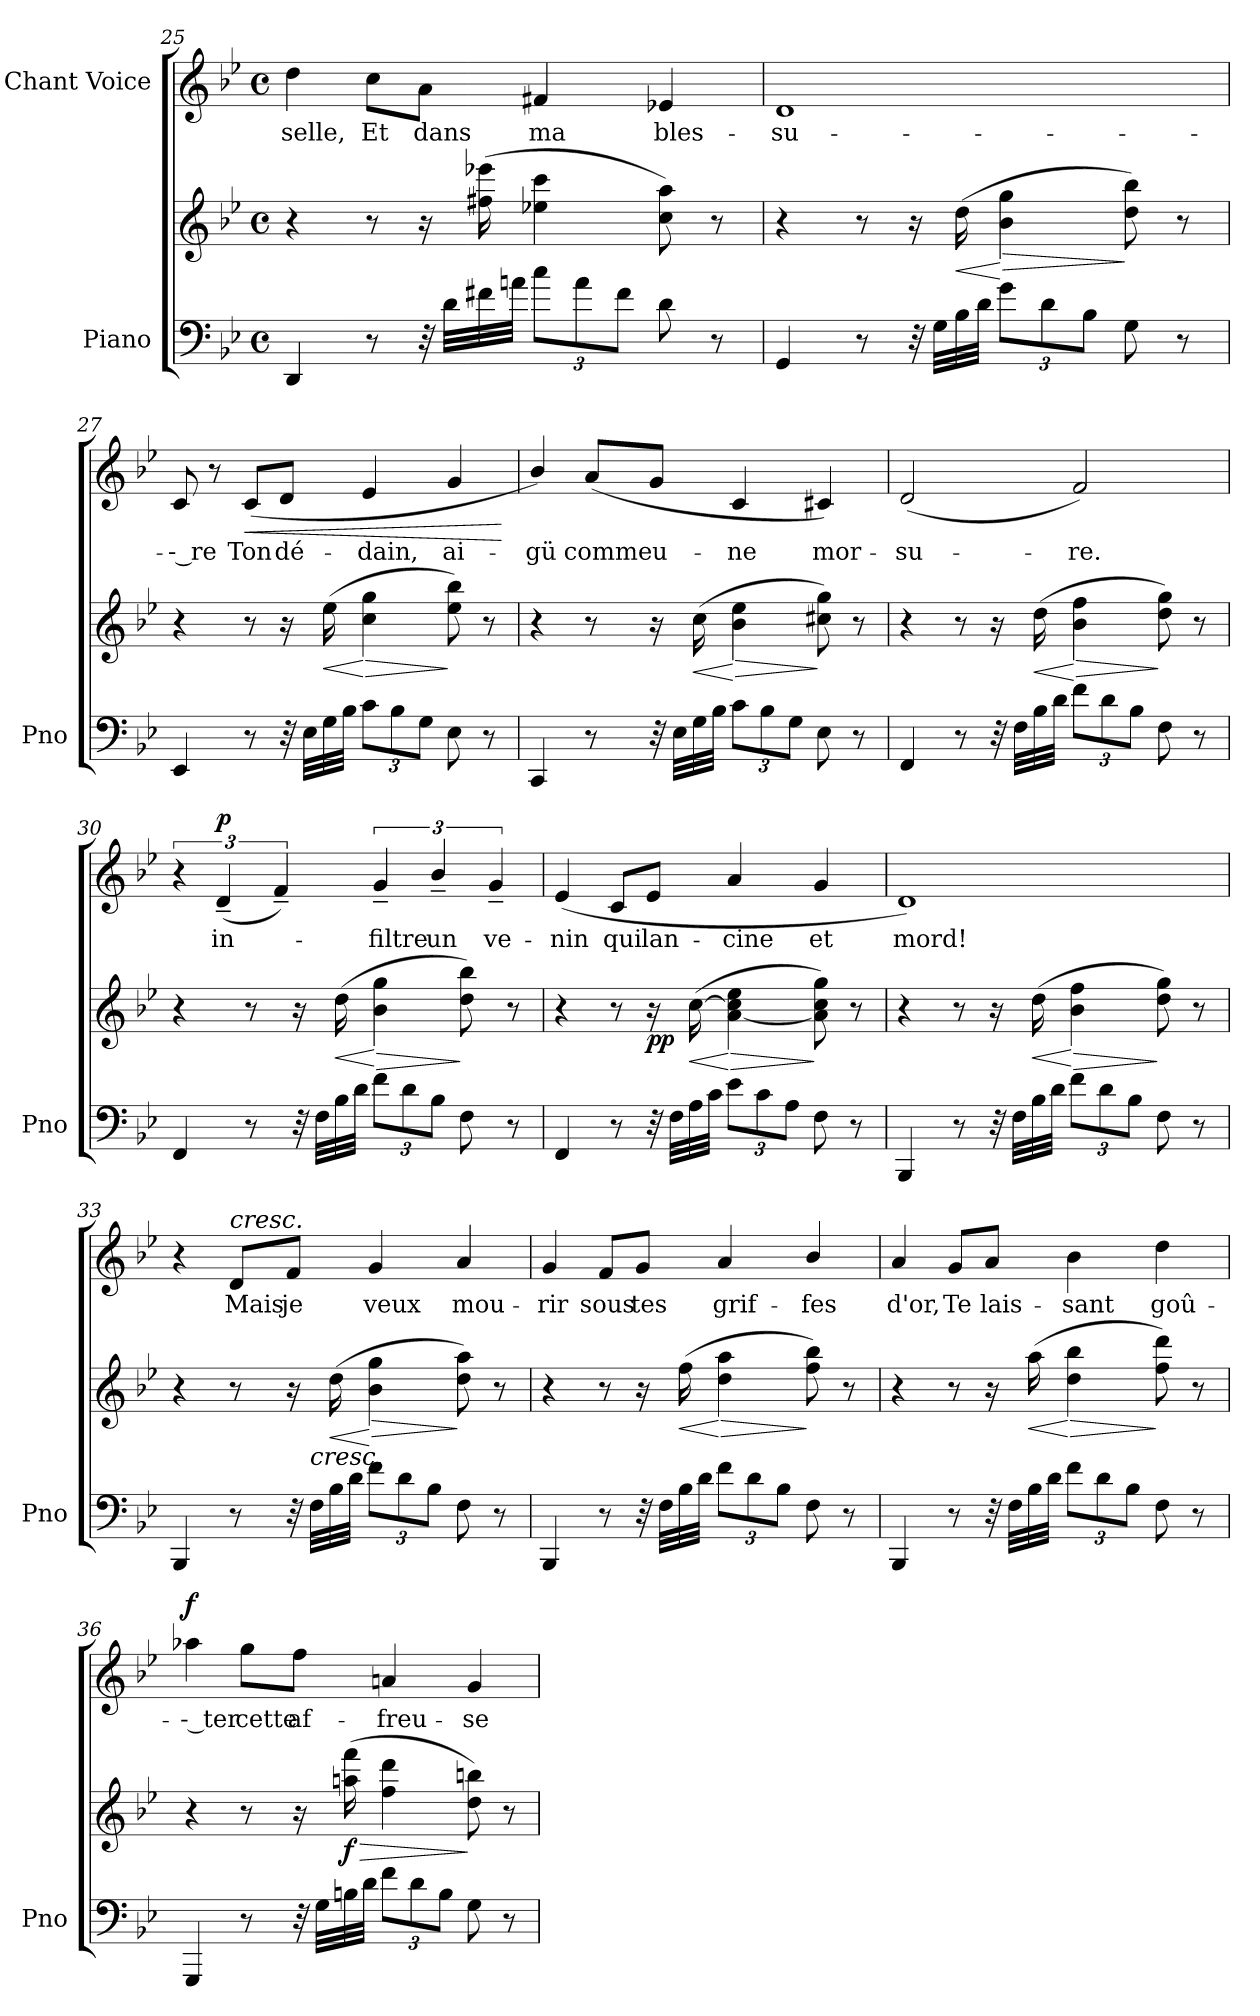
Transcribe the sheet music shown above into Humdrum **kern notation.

**kern	**kern	**dynam	**kern	**text	**dynam
*part2	*part2	*part2	*part1	*part1	*part1
*staff3	*staff2	*staff2/3	*staff1	*staff1	*staff1
*I"Piano	*	*	*I"Chant Voice	*	*
*I'Pno	*	*	*	*	*
*clefF4	*clefG2	*	*clefG2	*	*
*k[b-e-]	*k[b-e-]	*	*k[b-e-]	*	*
*M4/4	*M4/4	*	*M4/4	*	*
*met(c)	*met(c)	*	*met(c)	*	*
=25	=25	=25	=25	=25	=25
!	!	!	!	!LO:LY:b	!
4DD/	4r	.	4dd\	-selle,	.
!	!	!	!	!LO:LY:b	!
8r	8r	.	8cc\L	Et	.
!	!	!	!	!LO:LY:b	!
32r	16r	.	8a\J	dans	.
32d\LLL	.	.	.	.	.
32f#X\	(16ff#X\ 16eee-X\	.	.	.	.
32an\JJJ	.	.	.	.	.
*Xbrackettup	*	*	*	*	*
!	!	!	!	!LO:LY:b	!
12cc\L	4ee-X\ 4ccc\	.	4f#X/	ma	.
12a\	.	.	.	.	.
12f#\J	.	.	.	.	.
!	!	!	!	!LO:LY:b	!
8d\	8cc\ 8aa\)	.	4e-X/	bles-	.
8r	8r	.	.	.	.
=26	=26	=26	=26	=26	=26
!	!	!	!	!LO:LY:b	!
4GG/	4r	.	1d	-su-	.
8r	8r	.	.	.	.
32r	16r	.	.	.	.
32G\LLL	.	.	.	.	.
!	!	!LO:HP:b	!	!	!
32B-\	(16dd\	<	.	.	.
32d\JJJ	.	.	.	.	.
!	!	!LO:HP:n=1:b	!	!	!
12g\L	4b-\ 4gg\	[ >	.	.	.
12d\	.	.	.	.	.
12B-\J	.	.	.	.	.
8G\	8dd\ 8bb-\)	]	.	.	.
8r	8r	.	.	.	.
!!LO:LB:g=z
=27	=27	=27	=27	=27	=27
!	!	!	!	!LO:LY:b	!
4EE-/	4r	.	8c/	-- re	.
.	.	.	8r	.	.
!	!	!	!	!LO:LY:b	!LO:HP:b
8r	8r	.	(>8c/L	Ton	<
!	!	!	!	!LO:LY:b	!
32r	16r	.	8d/J	dé-	.
32E-\LLL	.	.	.	.	.
!	!	!LO:HP:b	!	!	!
32G\	(16ee-\	<	.	.	.
32B-\JJJ	.	.	.	.	.
!	!	!LO:HP:n=1:b	!	!LO:LY:b	!
12c\L	4cc\ 4gg\	[ >	4e-/	-dain,	.
12B-\	.	.	.	.	.
12G\J	.	.	.	.	.
!	!	!	!	!LO:LY:b	!
8E-\	8ee-\ 8bb-\)	]	4g/	ai-	.
8r	8r	.	.	.	.
.	.	.	.	.	[
=28	=28	=28	=28	=28	=28
!	!	!	!	!LO:LY:b	!
4CC/	4r	.	4b-/)	-gü	.
!	!	!	!	!LO:LY:b	!
8r	8r	.	(>8a/L	comme	.
!	!	!	!	!LO:LY:b	!
32r	16r	.	8g/J	u-	.
32E-\LLL	.	.	.	.	.
!	!	!LO:HP:b	!	!	!
32G\	(16cc\	<	.	.	.
32B-\JJJ	.	.	.	.	.
!	!	!LO:HP:n=1:b	!	!LO:LY:b	!
12c\L	4b-\ 4ee-\	[ >	4c/	-ne	.
12B-\	.	.	.	.	.
12G\J	.	.	.	.	.
!	!	!	!	!LO:LY:b	!
8E-\	8cc#X\ 8gg\)	]	4c#X/)	mor-	.
8r	8r	.	.	.	.
=29	=29	=29	=29	=29	=29
!	!	!	!	!LO:LY:b	!
4FF/	4r	.	(2d/	-su-	.
8r	8r	.	.	.	.
32r	16r	.	.	.	.
32F\LLL	.	.	.	.	.
!	!	!LO:HP:b	!	!	!
32B-\	(16dd\	<	.	.	.
32d\JJJ	.	.	.	.	.
!	!	!LO:HP:n=1:b	!	!LO:LY:b	!
12f\L	4b-\ 4ff\	[ >	2f/)	-re.	.
12d\	.	.	.	.	.
12B-\J	.	.	.	.	.
8F\	8dd\ 8gg\)	]	.	.	.
8r	8r	.	.	.	.
!!LO:LB:g=z
=30	=30	=30	=30	=30	=30
4FF/	4r	.	6r	.	.
!	!	!	!	!LO:LY:b	!LO:DY:a
.	.	.	(6d~>/	in-	p
8r	8r	.	.	.	.
.	.	.	6f~>/)	.	.
32r	16r	.	.	.	.
32F\LLL	.	.	.	.	.
!	!	!LO:HP:b	!	!	!
32B-\	(16dd\	<	.	.	.
32d\JJJ	.	.	.	.	.
!	!	!LO:HP:n=1:b	!	!LO:LY:b	!
12f\L	4b-\ 4gg\	[ >	6g~>/	-filtre	.
12d\	.	.	.	.	.
!	!	!	!	!LO:LY:b	!
12B-\J	.	.	6b-~>/	un	.
8F\	8dd\ 8bb-\)	]	.	.	.
!	!	!	!	!LO:LY:b	!
.	.	.	6g~>/	ve-	.
8r	8r	.	.	.	.
=31	=31	=31	=31	=31	=31
!	!	!	!	!LO:LY:b	!
4FF/	4r	.	(>4e-/	-nin	.
!	!	!	!	!LO:LY:b	!
8r	8r	.	8c/L	qui	.
!	!	!LO:DY:b	!	!LO:LY:b	!
32r	16r	pp	8e-/J	lan-	.
32F\LLL	.	.	.	.	.
!	!	!LO:HP:b	!	!	!
32A\	([>16cc\	<	.	.	.
32c\JJJ	.	.	.	.	.
!	!	!LO:HP:n=1:b	!	!LO:LY:b	!
12e-\L	[4a\ 4cc\] 4ee-\	[ >	4a/	-cine	.
12c\	.	.	.	.	.
12A\J	.	.	.	.	.
!	!	!	!	!LO:LY:b	!
8F\	8a\] 8cc\ 8gg\)	]	4g/	et	.
8r	8r	.	.	.	.
=32	=32	=32	=32	=32	=32
!	!	!	!	!LO:LY:b	!
4BBB-/	4r	.	1d)	mord!	.
8r	8r	.	.	.	.
32r	16r	.	.	.	.
32F\LLL	.	.	.	.	.
!	!	!LO:HP:b	!	!	!
32B-\	(16dd\	<	.	.	.
32d\JJJ	.	.	.	.	.
!	!	!LO:HP:n=1:b	!	!	!
12f\L	4b-\ 4ff\	[ >	.	.	.
12d\	.	.	.	.	.
12B-\J	.	.	.	.	.
8F\	8dd\ 8gg\)	]	.	.	.
8r	8r	.	.	.	.
!!LO:PB:g=z
=33	=33	=33	=33	=33	=33
4BBB-/	4r	.	4r	.	.
!	!	!	!LO:TX:a:i:t=cresc.	!	!
!	!	!	!	!LO:LY:b	!
8r	8r	.	8d/L	Mais	.
!	!	!	!	!LO:LY:b	!
32r	16r	.	8f/J	je	.
!LO:TX:a:i:t=cresc.	!	!	!	!	!
32F\LLL	.	.	.	.	.
!	!	!LO:HP:b	!	!	!
32B-\	(16dd\	<	.	.	.
32d\JJJ	.	.	.	.	.
!	!	!LO:HP:n=1:b	!	!LO:LY:b	!
12f\L	4b-\ 4gg\	[ >	4g/	veux	.
12d\	.	.	.	.	.
12B-\J	.	.	.	.	.
!	!	!	!	!LO:LY:b	!
8F\	8dd\ 8aa\)	]	4a/	mou-	.
8r	8r	.	.	.	.
=34	=34	=34	=34	=34	=34
!	!	!	!	!LO:LY:b	!
4BBB-/	4r	.	4g/	-rir	.
!	!	!	!	!LO:LY:b	!
8r	8r	.	8f/L	sous	.
!	!	!	!	!LO:LY:b	!
32r	16r	.	8g/J	tes	.
32F\LLL	.	.	.	.	.
!	!	!LO:HP:b	!	!	!
32B-\	(16ff\	<	.	.	.
32d\JJJ	.	.	.	.	.
!	!	!LO:HP:n=1:b	!	!LO:LY:b	!
12f\L	4dd\ 4aa\	[ >	4a/	grif-	.
12d\	.	.	.	.	.
12B-\J	.	.	.	.	.
!	!	!	!	!LO:LY:b	!
8F\	8ff\ 8bb-\)	]	4b-/	-fes	.
8r	8r	.	.	.	.
=35	=35	=35	=35	=35	=35
!	!	!	!	!LO:LY:b	!
4BBB-/	4r	.	4a/	d'or,	.
!	!	!	!	!LO:LY:b	!
8r	8r	.	8g/L	Te	.
!	!	!	!	!LO:LY:b	!
32r	16r	.	8a/J	lais-	.
32F\LLL	.	.	.	.	.
!	!	!LO:HP:b	!	!	!
32B-\	(16aa\	<	.	.	.
32d\JJJ	.	.	.	.	.
!	!	!LO:HP:n=1:b	!	!LO:LY:b	!
12f\L	4dd\ 4bb-\	[ >	4b-\	-sant	.
12d\	.	.	.	.	.
12B-\J	.	.	.	.	.
!	!	!	!	!LO:LY:b	!
8F\	8ff\ 8ddd\)	]	4dd\	goû-	.
8r	8r	.	.	.	.
!!LO:LB:g=z
=36	=36	=36	=36	=36	=36
!	!	!	!	!LO:LY:b	!LO:DY:a
4GGG/	4r	.	4aa-X\	-- ter	f
!	!	!	!	!LO:LY:b	!
8r	8r	.	8gg\L	cette	.
!	!	!	!	!LO:LY:b	!
32r	16r	.	8ff\J	af-	.
32G\LLL	.	.	.	.	.
!	!	!LO:HP:b	!	!	!
!	!	!LO:DY:n=1:b	!	!	!
32Bn\	(16aan\ 16fff\	> f	.	.	.
32d\JJJ	.	.	.	.	.
!	!	!	!	!LO:LY:b	!
12f\L	4ff\ 4ddd\	.	4an/	-freu-	.
12d\	.	.	.	.	.
12B\J	.	.	.	.	.
!	!	!	!	!LO:LY:b	!
8G\	8dd\ 8bbn\)	]	4g/	-se	.
8r	8r	.	.	.	.
=	=	=	=	=	=
*-	*-	*-	*-	*-	*-
